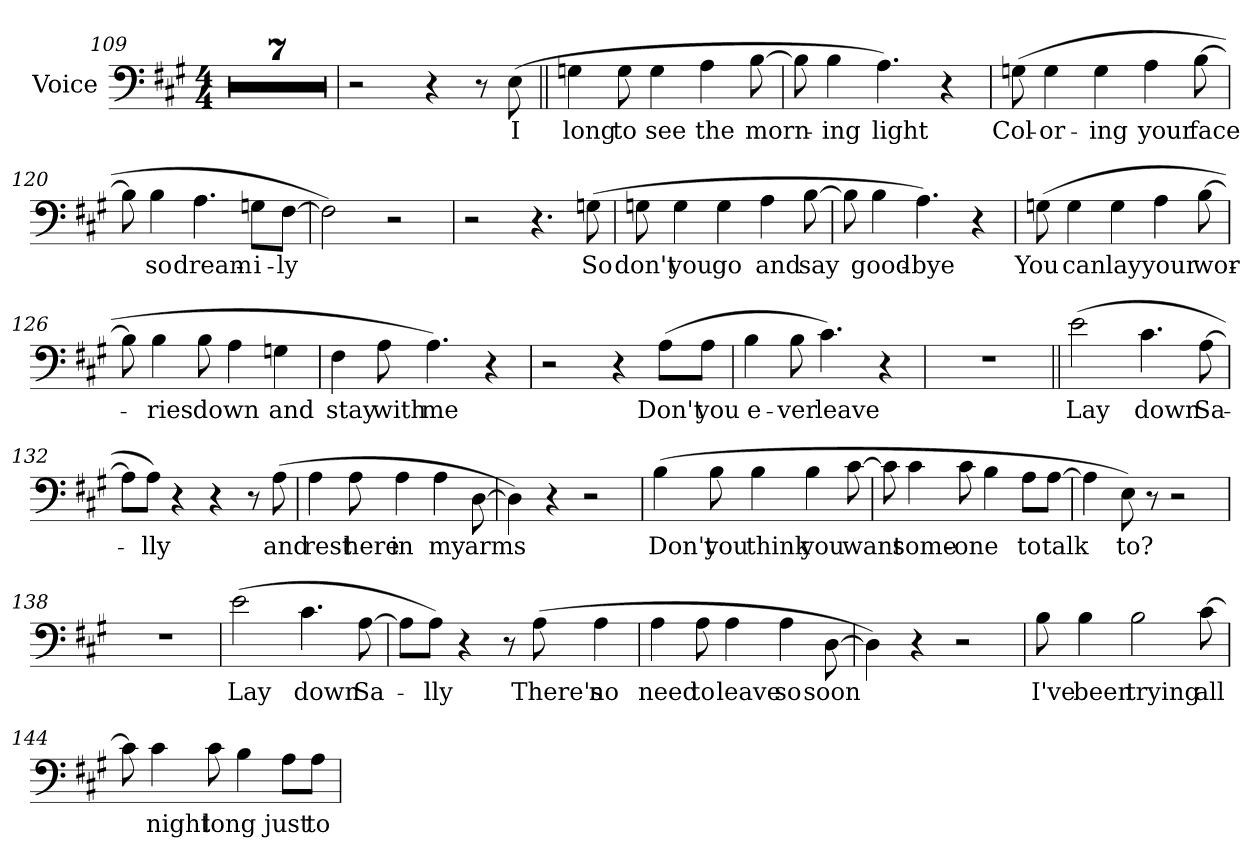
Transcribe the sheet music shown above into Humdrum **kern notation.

**kern	**text
*part1	*part1
*staff1	*staff1
*I"Voice	*
*I'Voice	*
*clefF4	*
*k[f#c#g#]	*
*A:	*
*M4/4	*
=109	=109
1r	.
=110	=110
1r	.
!!LO:LB:g=z
=111	=111
1r	.
=112	=112
1r	.
=113	=113
1r	.
=114	=114
1r	.
=115	=115
1r	.
=116	=116
2r	.
4r	.
8r	.
!	!LO:LY:b:color=#000000
(8Ei\	I
=117||	=117||
!	!LO:LY:b:color=#000000
4Gni\	long
!	!LO:LY:b:color=#000000
8Gi\	to
!	!LO:LY:b:color=#000000
4Gi\	see
!	!LO:LY:b:color=#000000
4Ai\	the
!	!LO:LY:b:color=#000000
[8Bi\	morn-
!!LO:PB:g=z
=118	=118
8Bi\]	.
!	!LO:LY:b:color=#000000
4Bi\	-ing
!	!LO:LY:b:color=#000000
4.Ai\)	light
4r	.
=119	=119
!	!LO:LY:b:color=#000000
(8Gni\	Col-
!	!LO:LY:b:color=#000000
4Gi\	-or-
!	!LO:LY:b:color=#000000
4Gi\	-ing
!	!LO:LY:b:color=#000000
4Ai\	your
!	!LO:LY:b:color=#000000
[8Bi\	face
=120	=120
8Bi\]	.
!	!LO:LY:b:color=#000000
4Bi\	so
!	!LO:LY:b:color=#000000
4.Ai\	dream-
!	!LO:LY:b:color=#000000
8Gni\L	-i-
!	!LO:LY:b:color=#000000
[8F#i\J	-ly
=121	=121
2F#i\])	.
2r	.
=122	=122
2r	.
4.r	.
!	!LO:LY:b:color=#000000
(8Gni\	So
!!LO:LB:g=z
=123	=123
!	!LO:LY:b:color=#000000
8Gni\	don't
!	!LO:LY:b:color=#000000
4Gi\	you
!	!LO:LY:b:color=#000000
4Gi\	go
!	!LO:LY:b:color=#000000
4Ai\	and
!	!LO:LY:b:color=#000000
[8Bi\	say
=124	=124
8Bi\]	.
!	!LO:LY:b:color=#000000
4Bi\	good-
!	!LO:LY:b:color=#000000
4.Ai\)	-bye
4r	.
=125	=125
!	!LO:LY:b:color=#000000
(8Gni\	You
!	!LO:LY:b:color=#000000
4Gi\	can
!	!LO:LY:b:color=#000000
4Gi\	lay
!	!LO:LY:b:color=#000000
4Ai\	your
!	!LO:LY:b:color=#000000
[8Bi\	wor-
=126	=126
8Bi\]	.
!	!LO:LY:b:color=#000000
4Bi\	-ries
!	!LO:LY:b:color=#000000
8Bi\	down
4Ai\	.
!	!LO:LY:b:color=#000000
4Gni\	and
!!LO:LB:g=z
=127	=127
!	!LO:LY:b:color=#000000
4F#i\	stay
!	!LO:LY:b:color=#000000
8Ai\	with
!	!LO:LY:b:color=#000000
4.Ai\)	me
4r	.
=128	=128
2r	.
4r	.
!	!LO:LY:b:color=#000000
(8Ai\L	Don't
!	!LO:LY:b:color=#000000
8Ai\J	you
=129	=129
!	!LO:LY:b:color=#000000
4Bi\	e-
!	!LO:LY:b:color=#000000
8Bi\	-ver
!	!LO:LY:b:color=#000000
4.c#i\)	leave
4r	.
=130	=130
1r	.
=131||	=131||
!	!LO:LY:b:color=#000000
(2ei\	Lay
!	!LO:LY:b:color=#000000
4.c#i\	down
!	!LO:LY:b:color=#000000
[8Ai\	Sa-
!!LO:LB:g=z
=132	=132
8Ai\L]	.
!	!LO:LY:b:color=#000000
8Ai\J)	-lly
4r	.
4r	.
8r	.
!	!LO:LY:b:color=#000000
(8Ai\	and
=133	=133
!	!LO:LY:b:color=#000000
4Ai\	rest
!	!LO:LY:b:color=#000000
8Ai\	here
!	!LO:LY:b:color=#000000
4Ai\	in
!	!LO:LY:b:color=#000000
4Ai\	my
!	!LO:LY:b:color=#000000
[8Di\	arms
=134	=134
4Di\])	.
4r	.
2r	.
=135	=135
!	!LO:LY:b:color=#000000
(4Bi\	Don't
!	!LO:LY:b:color=#000000
8Bi\	you
!	!LO:LY:b:color=#000000
4Bi\	think
!	!LO:LY:b:color=#000000
4Bi\	you
!	!LO:LY:b:color=#000000
[8c#i\	want
!!LO:LB:g=z
=136	=136
8c#i\]	.
!	!LO:LY:b:color=#000000
4c#i\	some-
!	!LO:LY:b:color=#000000
8c#i\	-one
4Bi\	.
!	!LO:LY:b:color=#000000
8Ai\L	to
!	!LO:LY:b:color=#000000
[8Ai\J	talk
=137	=137
4Ai\]	.
!	!LO:LY:b:color=#000000
8Ei\)	to?
8r	.
2r	.
=138	=138
1r	.
=139	=139
!	!LO:LY:b:color=#000000
(2ei\	Lay
!	!LO:LY:b:color=#000000
4.c#i\	down
!	!LO:LY:b:color=#000000
[8Ai\	Sa-
=140	=140
8Ai\L]	.
!	!LO:LY:b:color=#000000
8Ai\J)	-lly
4r	.
8r	.
!	!LO:LY:b:color=#000000
(8Ai\	There's
!	!LO:LY:b:color=#000000
4Ai\	no
!!LO:LB:g=z
=141	=141
!	!LO:LY:b:color=#000000
4Ai\	need
!	!LO:LY:b:color=#000000
8Ai\	to
!	!LO:LY:b:color=#000000
4Ai\	leave
!	!LO:LY:b:color=#000000
4Ai\	so
!	!LO:LY:b:color=#000000
[8Di\	soon
=142	=142
4Di\])	.
4r	.
2r	.
=143	=143
!	!LO:LY:b:color=#000000
8Bi\	I've
!	!LO:LY:b:color=#000000
4Bi\	been
!	!LO:LY:b:color=#000000
2Bi\	trying
!	!LO:LY:b:color=#000000
[8c#i\	all
=144	=144
8c#i\]	.
!	!LO:LY:b:color=#000000
4c#i\	night
!	!LO:LY:b:color=#000000
8c#i\	long
4Bi\	.
!	!LO:LY:b:color=#000000
8Ai\L	just
!	!LO:LY:b:color=#000000
8Ai\J	to
=	=
*-	*-
